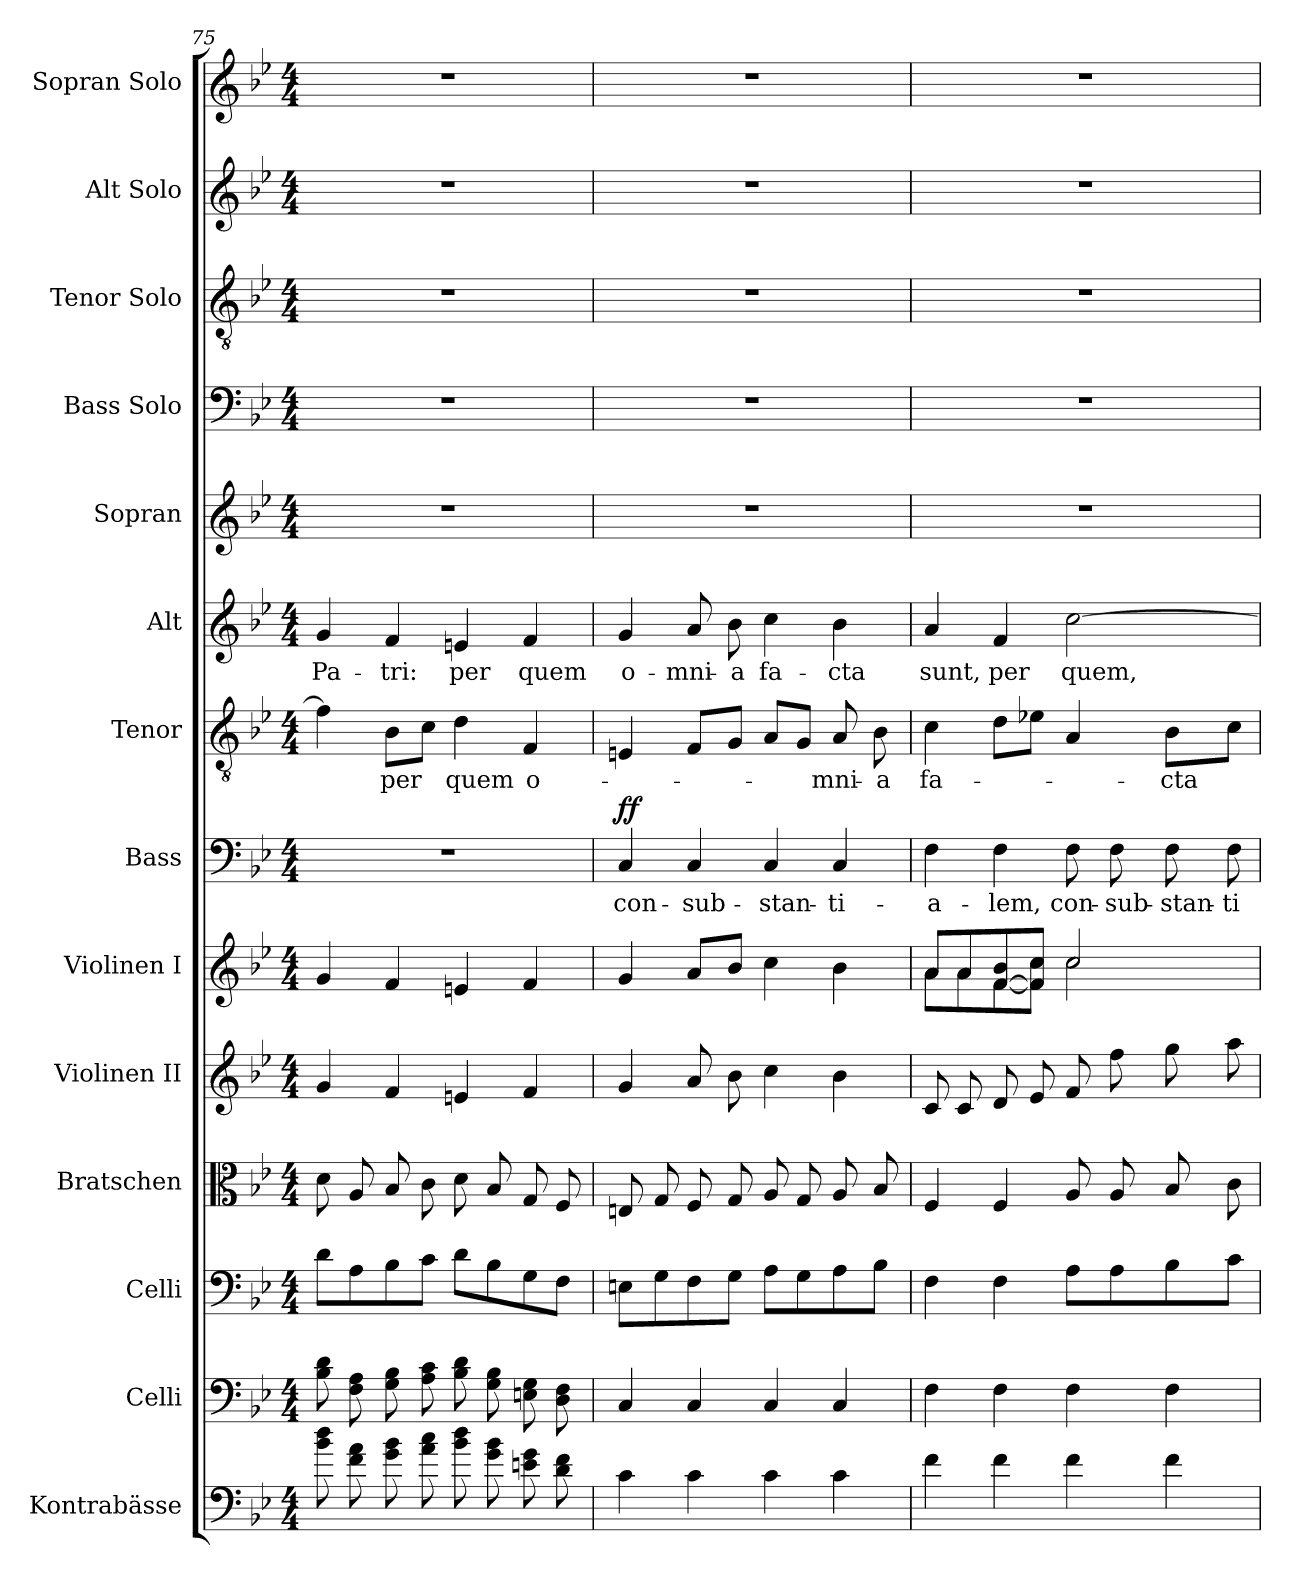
**kern	**kern	**kern	**kern	**kern	**kern	**kern	**text	**dynam	**kern	**text	**kern	**text	**kern	**kern	**kern	**kern	**kern
*part14	*part13	*part12	*part11	*part10	*part9	*part8	*part8	*part8	*part7	*part7	*part6	*part6	*part5	*part4	*part3	*part2	*part1
*staff14	*staff13	*staff12	*staff11	*staff10	*staff9	*staff8	*staff8	*staff8	*staff7	*staff7	*staff6	*staff6	*staff5	*staff4	*staff3	*staff2	*staff1
*I"Kontrabässe	*I"Celli	*I"Celli	*I"Bratschen	*I"Violinen II	*I"Violinen I	*I"Bass	*	*	*I"Tenor	*	*I"Alt	*	*I"Sopran	*I"Bass Solo	*I"Tenor Solo	*I"Alt Solo	*I"Sopran Solo
*	*I'Cl.	*	*	*	*I'Vl.	*I'B.	*	*	*I'T.	*	*I'A.	*	*I'S.	*I'B.S.	*I'T.S.	*I'A.S.	*I'S.S.
*clefF4	*clefF4	*clefF4	*clefC3	*clefG2	*clefG2	*clefF4	*	*	*clefGv2	*	*clefG2	*	*clefG2	*clefF4	*clefGv2	*clefG2	*clefG2
*ITrd7c12	*	*	*	*	*	*	*	*	*	*	*	*	*	*	*	*	*
*k[b-e-]	*k[b-e-]	*k[b-e-]	*k[b-e-]	*k[b-e-]	*k[b-e-]	*k[b-e-]	*	*	*k[b-e-]	*	*k[b-e-]	*	*k[b-e-]	*k[b-e-]	*k[b-e-]	*k[b-e-]	*k[b-e-]
*B-:	*B-:	*B-:	*B-:	*B-:	*B-:	*B-:	*	*	*B-:	*	*B-:	*	*B-:	*B-:	*B-:	*B-:	*B-:
*M4/4	*M4/4	*M4/4	*M4/4	*M4/4	*M4/4	*M4/4	*	*	*M4/4	*	*M4/4	*	*M4/4	*M4/4	*M4/4	*M4/4	*M4/4
=75	=75	=75	=75	=75	=75	=75	=75	=75	=75	=75	=75	=75	=75	=75	=75	=75	=75
!	!	!	!	!	!	!	!	!	!	!	!	!LO:LY:b	!	!	!	!	!
8B-\ 8d\	8B-\ 8d\	8d\L	8d\	4g/	4g/	1r	.	.	4f\]	.	4g/	-Pa-	1r	1r	1r	1r	1r
8F\ 8A\	8F\ 8A\	8A\	8A/	.	.	.	.	.	.	.	.	.	.	.	.	.	.
!	!	!	!	!	!	!	!	!	!	!LO:LY:b	!	!LO:LY:b	!	!	!	!	!
8G\ 8B-\	8G\ 8B-\	8B-\	8B-/	4f/	4f/	.	.	.	8B-\L	per	4f/	tri:	.	.	.	.	.
8A\ 8c\	8A\ 8c\	8c\J	8c\	.	.	.	.	.	8c\J	.	.	.	.	.	.	.	.
!	!	!	!	!	!	!	!	!	!	!LO:LY:b	!	!LO:LY:b	!	!	!	!	!
8B-\ 8d\	8B-\ 8d\	8d\L	8d\	4en/	4en/	.	.	.	4d\	quem	4en/	per	.	.	.	.	.
8G\ 8B-\	8G\ 8B-\	8B-\	8B-/	.	.	.	.	.	.	.	.	.	.	.	.	.	.
!	!	!	!	!	!	!	!	!	!	!LO:LY:b	!	!LO:LY:b	!	!	!	!	!
8En\ 8G\	8En\ 8G\	8G\	8G/	4f/	4f/	.	.	.	4F/	-o-	4f/	quem	.	.	.	.	.
8D\ 8F\	8D\ 8F\	8F\J	8F/	.	.	.	.	.	.	.	.	.	.	.	.	.	.
!!LO:LB:g=z
=76	=76	=76	=76	=76	=76	=76	=76	=76	=76	=76	=76	=76	=76	=76	=76	=76	=76
!	!	!	!	!	!	!	!LO:LY:b	!LO:DY:a	!	!	!	!LO:LY:b	!	!	!	!	!
4C\	4C/	8En\L	8En/	4g/	4g/	4C/	-con-	ff	4En/	.	4g/	-o-	1r	1r	1r	1r	1r
.	.	8G\	8G/	.	.	.	.	.	.	.	.	.	.	.	.	.	.
!	!	!	!	!	!	!	!LO:LY:b	!	!	!	!	!LO:LY:b	!	!	!	!	!
4C\	4C/	8F\	8F/	8a/	8a/L	4C/	-sub-	.	8F/L	.	8a/	-mni-	.	.	.	.	.
!	!	!	!	!	!	!	!	!	!	!	!	!LO:LY:b	!	!	!	!	!
.	.	8G\J	8G/	8b-\	8b-/J	.	.	.	8G/J	.	8b-\	a	.	.	.	.	.
!	!	!	!	!	!	!	!LO:LY:b	!	!	!	!	!LO:LY:b	!	!	!	!	!
4C\	4C/	8A\L	8A/	4cc\	4cc\	4C/	-stan-	.	8A/L	.	4cc\	fa-	.	.	.	.	.
.	.	8G\	8G/	.	.	.	.	.	8G/J	.	.	.	.	.	.	.	.
!	!	!	!	!	!	!	!LO:LY:b	!	!	!LO:LY:b	!	!LO:LY:b	!	!	!	!	!
4C\	4C/	8A\	8A/	4b-\	4b-\	4C/	-ti-	.	8A/	-mni-	4b-\	cta	.	.	.	.	.
!	!	!	!	!	!	!	!	!	!	!LO:LY:b	!	!	!	!	!	!	!
.	.	8B-\J	8B-/	.	.	.	.	.	8B-\	a	.	.	.	.	.	.	.
=77	=77	=77	=77	=77	=77	=77	=77	=77	=77	=77	=77	=77	=77	=77	=77	=77	=77
*	*	*	*	*	*^	*	*	*	*	*	*	*	*	*	*	*	*
!	!	!	!	!	!	!	!	!LO:LY:b	!	!	!LO:LY:b	!	!LO:LY:b	!	!	!	!	!
4F\	4F\	4F\	4F/	8c/	8a/L	8a\L	4F\	-a-	.	4c\	-fa-	4a/	sunt,	1r	1r	1r	1r	1r
.	.	.	.	8c/	8a/	8a\	.	.	.	.	.	.	.	.	.	.	.	.
!	!	!	!	!	!	!	!	!LO:LY:b	!	!	!	!	!LO:LY:b	!	!	!	!	!
4F\	4F\	4F\	4F/	8d/	[8f/ 8b-/	[8f\	4F\	lem,	.	8d\L	.	4f/	per	.	.	.	.	.
.	.	.	.	8e-/	8f/] 8cc/J	8f\] 8cc\J	.	.	.	8e-X\J	.	.	.	.	.	.	.	.
!	!	!	!	!	!	!	!	!LO:LY:b	!	!	!	!	!LO:LY:b	!	!	!	!	!
4F\	4F\	8A\L	8A/	8f/	2cc/	2cc\	8F\	-con-	.	4A/	.	[2cc\	quem,	.	.	.	.	.
!	!	!	!	!	!	!	!	!LO:LY:b	!	!	!	!	!	!	!	!	!	!
.	.	8A\	8A/	8ff\	.	.	8F\	-sub-	.	.	.	.	.	.	.	.	.	.
!	!	!	!	!	!	!	!	!LO:LY:b	!	!	!LO:LY:b	!	!	!	!	!	!	!
4F\	4F\	8B-\	8B-/	8gg\	.	.	8F\	-stan-	.	8B-\L	cta	.	.	.	.	.	.	.
!	!	!	!	!	!	!	!	!LO:LY:b	!	!	!	!	!	!	!	!	!	!
.	.	8c\J	8c\	8aa\	.	.	8F\	-ti-	.	8c\J	.	.	.	.	.	.	.	.
*	*	*	*	*	*v	*v	*	*	*	*	*	*	*	*	*	*	*	*
=	=	=	=	=	=	=	=	=	=	=	=	=	=	=	=	=	=
*-	*-	*-	*-	*-	*-	*-	*-	*-	*-	*-	*-	*-	*-	*-	*-	*-	*-
